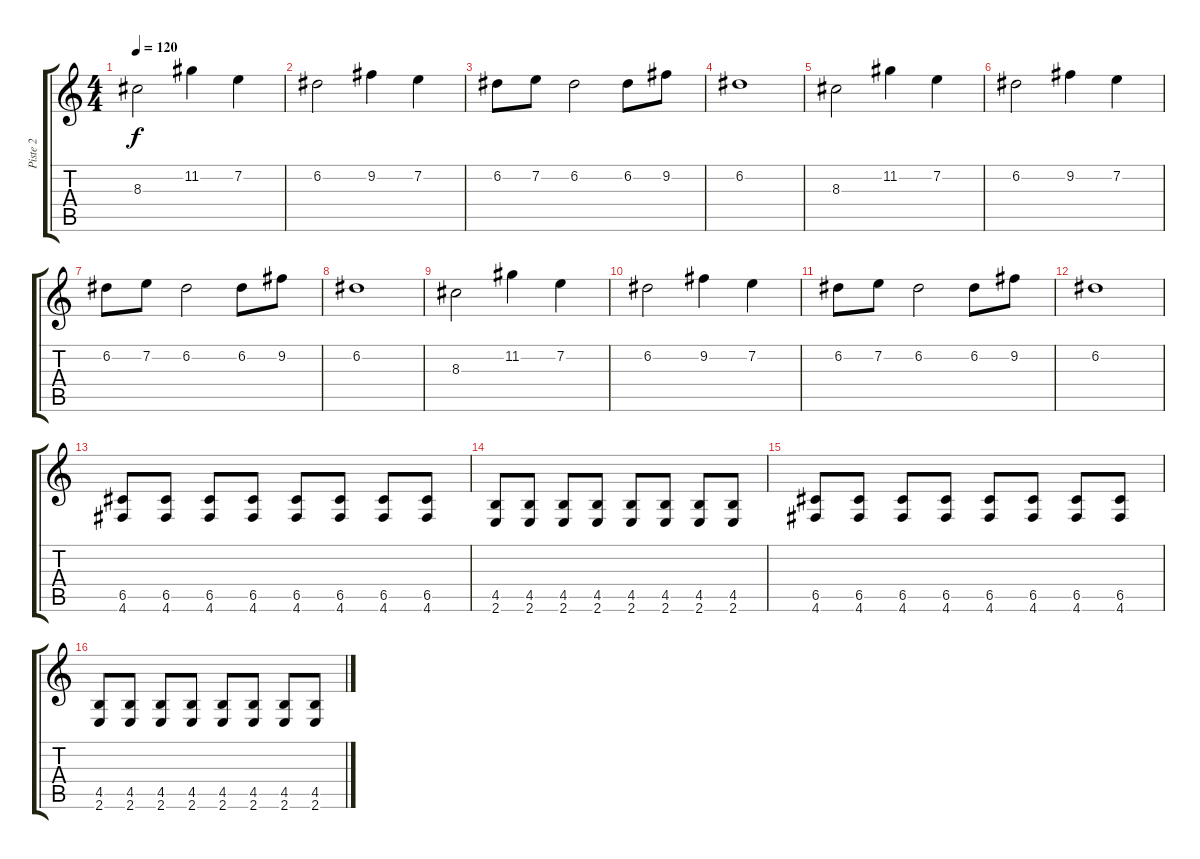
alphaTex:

\track ("Piste 2" "Piste 2") {instrument distortionguitar}
\staff {score tabs}
\tuning (D4 A3 F3 C3 G2 D2) {hide}
\ts (4 4)
\tempo 120
\clef g2
\ks c
8.3.2{dy f} 11.2.4 7.2.4 |
6.2.2 9.2.4 7.2.4 |
6.2.8 7.2.8 6.2.2 6.2.8 9.2.8 |
6.2.1 |
8.3.2 11.2.4 7.2.4 |
6.2.2 9.2.4 7.2.4 |
6.2.8 7.2.8 6.2.2 6.2.8 9.2.8 |
6.2.1 |
8.3.2 11.2.4 7.2.4 |
6.2.2 9.2.4 7.2.4 |
6.2.8 7.2.8 6.2.2 6.2.8 9.2.8 |
6.2.1 |
(6.5 4.6).8 (6.5 4.6).8 (6.5 4.6).8 (6.5 4.6).8 (6.5 4.6).8 (6.5 4.6).8 (6.5 4.6).8 (6.5 4.6).8 |
(4.5 2.6).8 (4.5 2.6).8 (4.5 2.6).8 (4.5 2.6).8 (4.5 2.6).8 (4.5 2.6).8 (4.5 2.6).8 (4.5 2.6).8 |
(6.5 4.6).8 (6.5 4.6).8 (6.5 4.6).8 (6.5 4.6).8 (6.5 4.6).8 (6.5 4.6).8 (6.5 4.6).8 (6.5 4.6).8 |
(4.5 2.6).8 (4.5 2.6).8 (4.5 2.6).8 (4.5 2.6).8 (4.5 2.6).8 (4.5 2.6).8 (4.5 2.6).8 (4.5 2.6).8
